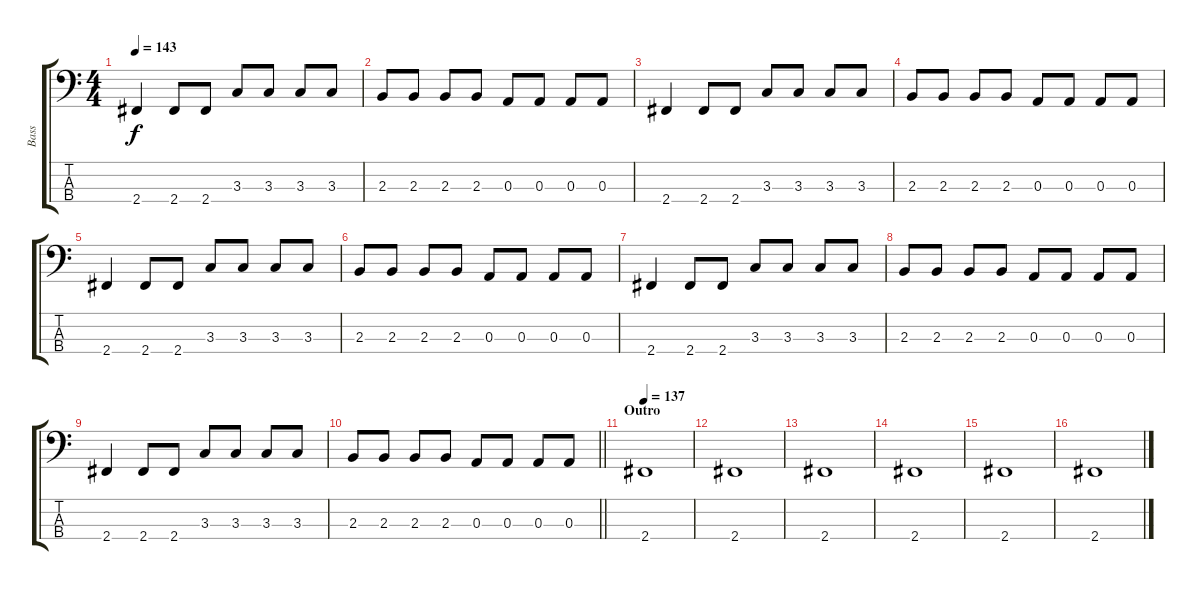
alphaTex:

\track ("Bass" "Bass") {instrument electricbasspick}
\staff {score tabs}
\tuning (G2 D2 A1 E1) {hide}
\ts (4 4)
\tempo 143
\clef f4
\ks c
2.4.4{dy f} 2.4.8 2.4.8 3.3.8 3.3.8 3.3.8 3.3.8 |
2.3.8 2.3.8 2.3.8 2.3.8 0.3.8 0.3.8 0.3.8 0.3.8 |
2.4.4 2.4.8 2.4.8 3.3.8 3.3.8 3.3.8 3.3.8 |
2.3.8 2.3.8 2.3.8 2.3.8 0.3.8 0.3.8 0.3.8 0.3.8 |
2.4.4 2.4.8 2.4.8 3.3.8 3.3.8 3.3.8 3.3.8 |
2.3.8 2.3.8 2.3.8 2.3.8 0.3.8 0.3.8 0.3.8 0.3.8 |
2.4.4 2.4.8 2.4.8 3.3.8 3.3.8 3.3.8 3.3.8 |
2.3.8 2.3.8 2.3.8 2.3.8 0.3.8 0.3.8 0.3.8 0.3.8 |
2.4.4 2.4.8 2.4.8 3.3.8 3.3.8 3.3.8 3.3.8 |
\barLineRight lightlight
2.3.8 2.3.8 2.3.8 2.3.8 0.3.8 0.3.8 0.3.8 0.3.8 |
\section ("" "Outro ")
\tempo 137
2.4.1 |
2.4.1 |
2.4.1 |
2.4.1 |
2.4.1 |
2.4.1
